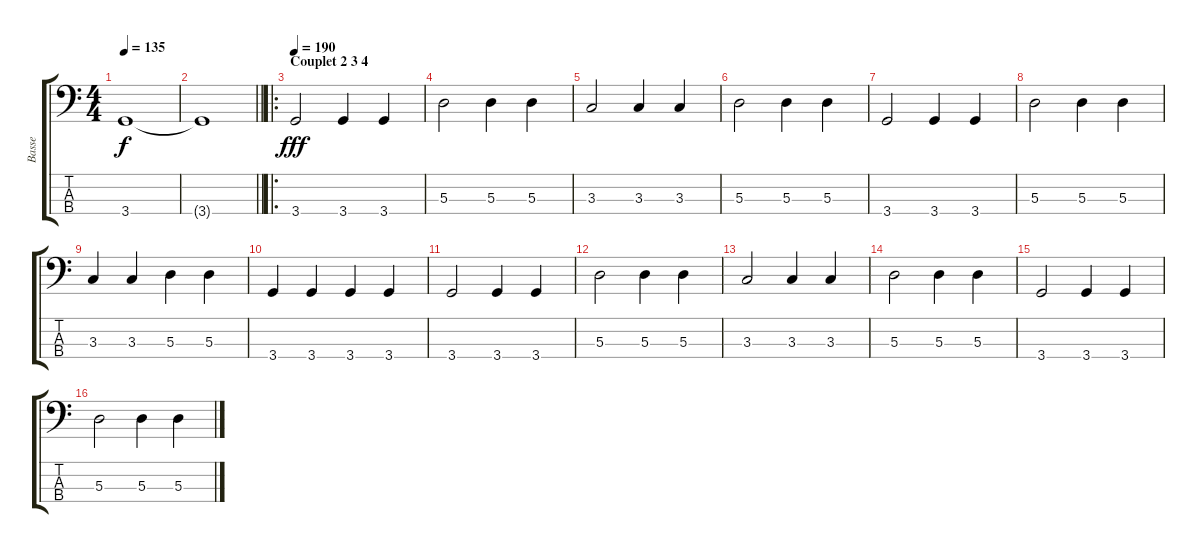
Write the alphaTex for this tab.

\track ("Basse" "Basse") {instrument electricbasspick}
\staff {score tabs}
\tuning (G2 D2 A1 E1) {hide}
\ts (4 4)
\tempo 135
\clef f4
\ks c
3.4{t}.1{dy f} |
\barLineRight lightlight
3.4{t}.1 |
\ro
\section ("" "Couplet 2 3 4")
\tempo 190
3.4.2{dy fff} 3.4.4 3.4.4 |
5.3.2 5.3.4 5.3.4 |
3.3.2 3.3.4 3.3.4 |
5.3.2 5.3.4 5.3.4 |
3.4.2 3.4.4 3.4.4 |
5.3.2 5.3.4 5.3.4 |
3.3.4 3.3.4 5.3.4 5.3.4 |
3.4.4 3.4.4 3.4.4 3.4.4 |
3.4.2 3.4.4 3.4.4 |
5.3.2 5.3.4 5.3.4 |
3.3.2 3.3.4 3.3.4 |
5.3.2 5.3.4 5.3.4 |
3.4.2 3.4.4 3.4.4 |
5.3.2 5.3.4 5.3.4
